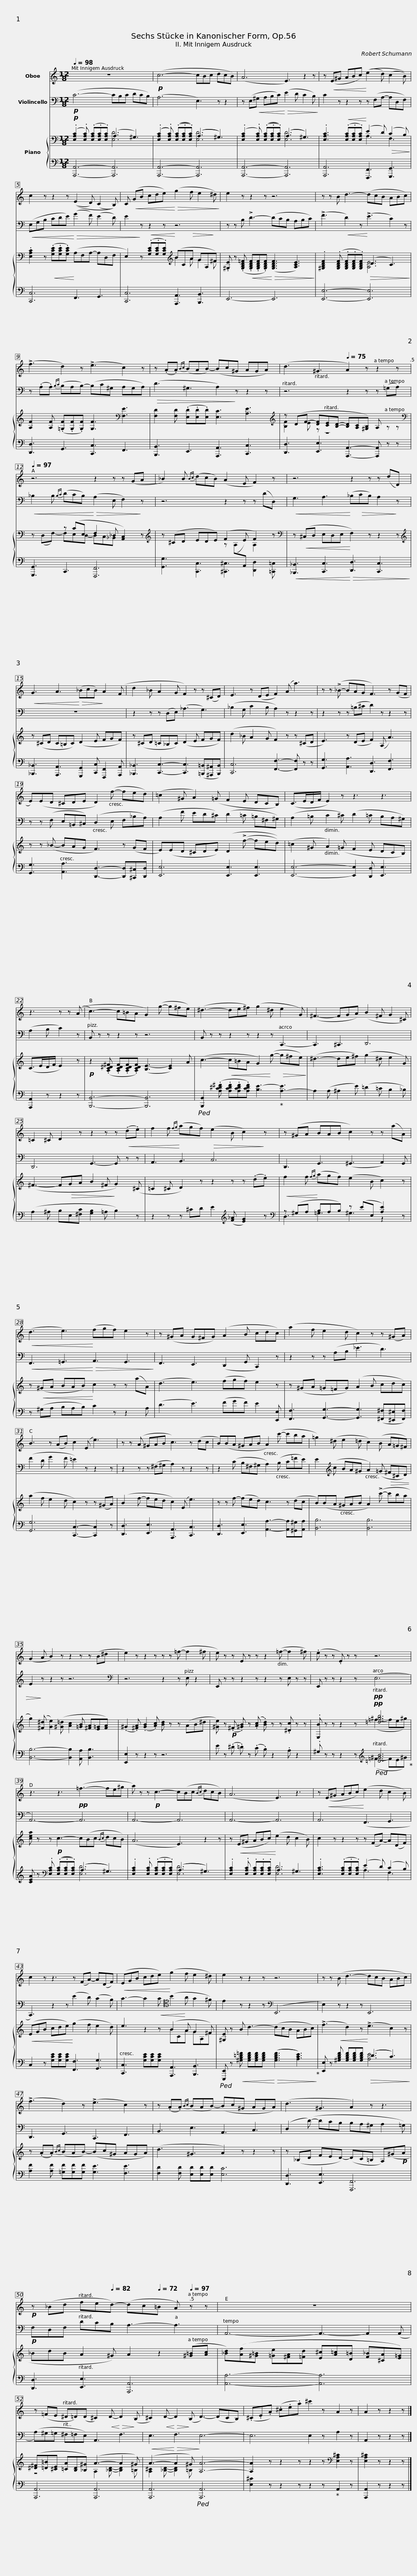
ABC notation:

X:1
%%score 1 2 { ( 3 4 ) | ( 5 6 ) }
L:1/8
Q:1/4=98
M:12/8
I:linebreak $
K:C
V:1 treble
V:2 bass
V:3 bass
V:4 bass
V:5 bass
V:6 bass
V:1
 z12 |!p! (c6- cBc dcB) | (A6 E3) z2 z |$ z!<(! (E^G ABc)!<)! ((e2 d) (c2 B)) | c2 z z2 z ((E2 D) (C2 B,)) | %5
 C!<(! (GB cde)!<)!!>(! (g2 f e2 ^d)!>)! | e2 z z2 z z6 |$ z z B d3- (dcB ABc) | (!>!f3 d2) z (!>!e3 c2) z | z (.A.A){Bc} (BAB-) (Bc^G AGA) |$ %10
 (d3[Q:1/4=85] ^G3[Q:1/4=75] A2) z z2 z[Q:1/4=97] | z6 z2 z z (GA | _B2) B{Bc} (dcB) (A2 E F2) z |$ z6 z2 z z (dD) |!<(! G3 A3!<)!!>(! (_BcB)!>)! A2 (F | %15
 d2 _B A2 G F2) z z (^CD) | E3 z (DE F2) (A a3) |$ z z (!>!_B- BAG F3) z (GF | E)(ED ^CDE D2) (f- fed) | (=c2 ^G A2) (=G F2 E DCB,) | %20
 (C>ED/F/ E2) z z3 z3 |$ z3 z z ((A | c3-) c=BA G2) (g- g^fe) | (^d3- de^f) (g2 ^d e2 G) | (^F3- FGA) (B2 ^F G2 ^C) |$ %25
 =C2 ^C D2 z z2 z z!<(! (.d.e) | f2 f!<)!{fg} (agf)!>(! (e2 B c2)!>)! z | z (^GA BAB c2) z z (aA) |$!<(! (d3 e3)!<)! (fgf) e2 z | z (^GA G^FG) (A2 B cdc) | %30
 (a2 f e2 d c2) z z (^GA) | B3 z (AB) c2 (E e3) |$ z z (A ^GAB c3) z (dc | B)(BA ^GAB A2) (c'- c'ba | =g2) (^d e2 =d c2) (B A=G^F) | %35
 (G2 A B2) z z2 z z (B^d |$ e2) z z2 z z z (=f- f2 ^f | e) z z E z z z2 (=f- f2 ^f) | (.e z z .E) z z z6 |$ z3 z3!pp! (=f3- fe^g | %40
 a) z z!p! c3- c(Bc{Bc} dcB) | (A6 E3) z3 | z!<(! (E^G ABc)!<)! (e2 d c2 B) |$ c2 z z3 z (FA-) A(DF) |!<(! (EGB cde)!<)! (g2 f e2 ^d) | %45
 e2 z z2 z z6 | z z (B d3- dcB ABc) |$ (!>!f3 d2) z (!>!e3 c2) z | z (.A.A){Bc} (BAB-) (Bc^G AGA) | (d3 ^G3 A2) z z3 | %50
!p! z (_Bd fe[Q:1/4=82]d-) (d[Q:1/4=77]c[Q:1/4=72]=B A)[Q:1/4=97] z z |$ z12 | z (=FE ^D=D)(D ^C2)!<(! D-!<)!!>(! D2!>)! (B, | ^C2)!<(! D-!<)!!>(! D2!>)! (B, D3-) (DCB,) |$ (.^C.E.A) (.^c.e.a) ^c'2 z A2 z | %55
 A2 z z2 z |] %56
V:2
!p! (C6- CB,C DCB,) | (A,6 E,3) z z2 | z (E,!<(!^G, A,B,C)!<)!!>(! (E2 D C2 B,)!>)! |$ C2 z z2 z z (F,A,- A,D,F,) |!<(! (E,G,B, CDE)!<)!!>(! (G2 F) (E2 D) | %5
 E2!>)! z z2 z z6 | z z B, !>!D3- (DCB, A,B,C) |$ (!>!F3 D2) z (!>!E3 C2) z | z (.A,.A,){B,C} (B,A,B,-) (B,C^G, A,G,A,) |!>(! (D3 ^G,3 A,2)!>)! z z2 z |$ %10
 z6 z2 z z (=G,A,) |!<(! _B,2 B,{B,C} (DCB,)!<)!!>(! (A,2 E, F,2)!>)! z | z6 z2 z z (DD,) |$!<(! G,3 A,3!<)! (_B,!>(!CB,) A,2!>)! z | z12 | %15
 z2 z z (D,E,) (_A,3 G,3) | (_B,2 G, C2 B, A,2) z z2 z |$ z2 z z (=B,^C D2) z z2 z | z z (F, E,=B,,^C,) (D,2 E, F,_B,A,) | (A,2 F ED^C) (D2 =C =B,^F,^G,) | %20
 (A,2 =B, C2 ^C) (D2 =C B,A,^G,) |$ (A,2 B, C2) z | B,, z z z2 z z6 | B,, z z z2 z z2 z C,,3- | C,,3 ^C,,3 D,,6 |$ %25
 D,,6 G,,3- G,, z z | A,,3 B,,3 C,6 | D,,3 G,,3 (^G,,3 A,,2) G,, |$!<(! F,,3 =G,,3!<)!!>(! A,,3 G,,3!>)! | F,,3 E,,3 (D,,2 G,, C,,2) z | %30
 z2 z z (A,B, _E3 D3) | (F2 D G2 F =E2) z z2 z |$ z2 z z (^F,^G, A,2) z z2 z | z2 (C B,^F,^G, A,2) (B, C=FE) | E2[K:treble] (c BA^G A2) (=G!>(! ^F^CD) | %35
 E2!>)! z z2 z z6 |$[K:bass] z6 z2 z E, z2 | E,, z z z2 z z2 z E, z z | E,, z z z2 z!pp! (E,6 |$ A,,6-) A,,6 | %40
 A,,6- A,,6 | A,,6- A,,6 | A,,6 (F,,3 G,,3 |$ C,,3) z2 z (E2 D) (C2 B,) | C3- C2!<(! C[K:tenor] (B2!<)! A G2 ^F) | %45
 E2 z z2 z[K:bass] (E,,6 | E,2) z z2 z E,,6 |$ D,,3 G,,3 C,,3 F,,3 | B,,3 E,3 A,,3 C,3 | (D,2 (D-) DCB, B,A,^G, A,2 =G,) | %50
!p! F,D,F, DCB, A,3- A,3 |$ A,,6- A,,3- A,,2 (A,, | (A,)^G,=G, ^F,=F,E,) A,,3 F,3 |!<(! E,3!<)!!>(! F,3!>)! E,6- |$ E,6 E,2 z A,2 z | %55
 A,,2 z z2 z |] %56
V:3
!p! (.[E,A,C]2 .[E,A,C]) (.[E,A,C].[E,A,C].[E,A,C]) (A,3 ^G,3) | ((.[E,A,C]2 .[E,A,C])) ((.[E,A,C].[E,A,C].[E,A,C])) ((A,3 ^G,3)) | (.[E,A,C]2 .[E,A,C]) ((.[E,A,C].[E,A,C].[E,A,C])) ((A,3 ^G,3)) |$ .[E,A,C]3!<(! (.[E,A,C].[E,A,C].[E,A,C])!<)! (E2 D)!>(! (C2 B,)!>)! | .[E,A,C]2 z!<(! (.[G,CE].[G,CE].[G,CE])!<)! (A,F,A,- A,D,F, | %5
 E,2) z!<(! (.[G,CE].[G,CE].[G,CE])!<)![K:treble] (BC!>(!A GA,!>)!^F) | .[^G,E] z (.[G,B,D=F]!<(! .[G,B,DF].[G,B,DF].[G,B,DF])!<)!!>(! ([G,B,DF]3 [A,CE]3)!>)! |$ .[^G,B,DF]2 (.[G,B,DF]!<(! .[G,B,DF].[G,B,DF].[G,B,DF])!<)!!>(! (D3 C3)!>)! | [A,F]2 [A,F] (.[=G,F].[G,F].[G,F]) [G,F]3[K:bass] [F,E]3 | [F,D]2 [F,D] (.[E,D].[E,D].[E,D]) [E,C]3 [A,E]3 |$ %10
[K:treble] z (DF- [DF][CE][B,D]- [B,D][A,C][^G,B,]) A, z z |[K:bass] x2 x z (CE, F,2 _D, [A,,C,]2) z |[K:treble] z (^CD EDE) (F2 E F2) z |$[K:bass] z!<(! (^C,D, E,D,E,!<)! F,2) z z2 z |[K:treble] z (^CD C=B,C) (D2 E FGF) | %15
 z (^CD =C_B,C) (D2 E FGF) | (d2 _B A2 G F2) z z (^CD |$ E3) z (DE F2) (A, A3) | z z (_B- BAG F3) z (GF | E)(ED ^CDE) (D2 (!>!f- fed)) | %20
 (=c2 ^G A2) (=G F2 E DCB,) |$ (C>ED/F/ E2) z |!p! z2 (.[A,C^D^F] .[A,CDF].[A,CDF].[A,CDF]) ([B,E-]3 [CE]2) A | (c3-!<(! c=BA G2)!<)! (g-!>(! g^fe)!>)! | (^d3- de^f) (g2 ^d e2 G) |$ %25
 (^F3- F!>(!GA B2 ^F!>)! G2) (^C | =C2 ^C D2) z z2 z z (.d.e) |!<(! f2 f!<)!{fg} (agf) (e2 B c2) z |$ z!<(! (^GA BAB)!<)! c2 z z (aA) | (d3 e3) (fgf) e2 z | %30
 z (^GA =G=FG) (A2 B cdc) | (a2 f e2 d c2) z z (^GA) |$ (B2 f- fed c2) (E e3) | z z f- (fed) c3 z (dc | B)(BA ^GAB A2) (!>!c'- c'ba | %35
 g2) ([^F^d] [Ge]2) ([^G=d] [Ac]2 [=GB] [^FA][E=G][FA]) |$ (.^G2 .[^FA]) (.[GB]2 .[Ac]) [Bd] z z (AB^d | [^Ge]) z!p! (.^F .[^GB]) z (.[Ac] .[Bd]) z z .[^Dc] z z | .[E,B] z z z2 z!pp! [=d^gb]6 |$ [cea] z z!p! c3- c(Bc{Bc} dcB) | %40
 (A6 E3) z2 z | z!<(! (E^G ABc)!<)! (e2 d c2 B) | c2 z z2 z z (FA-) A(DF) |$!<(! (EGB cde)!<)! (g2 f e2 d) | e3 z2 z (B2 A G2 ^F) | %45
 [^G,E] z B d3- (dcB ABc) | (!>!f3 d2) z (!>!e3 c2) z |$ z (.A.A){Bc} (BAB-) (Bc^G AGA) | (d3 ^G3 A2) z z2 z | z (_B,D FED-) (DC=B, A,)(^G!p!A | %50
 _BdB A2 ^G) A2 z2 ([^G=B][Ac] |$ [_Bd])([Af][^G=B] [=Ge][^FA][=Fd] [E^c][A=c][D=B] [F_B][^CA][E=G]) | ([^D^F][=D=B][^CE] [=CA][B,D][_B,^G]) (A3- A2 ^G) | (A3- A2 ^G) [A,A]6- |$ [A,A]2 z z2 z z2 z[K:bass] [E,A,^C]2 z | %55
 [E,A,^C]2 z z2 z |] %56
V:4
 x4 x2 [E,D]6 | x4 x2 [E,D]6 | x4 x2 [E,D]6 |$ x4 x2 A,3 F,3 | x12 | %5
 x3 x3[K:treble] B2 A G2 ^F | x12 |$ x4 x2 [A,E]6 | x9[K:bass] x3 | x12 |$ %10
[K:treble] [B,F]2 E z z8 |[K:bass] z (D,F,-) F,E,D,- D,C,_B,, x x2 |[K:treble] x3 x3 z (A,[I:staff +1]A,,)[I:staff -1] A,2 x |$[K:bass] x12 |[K:treble] x12 | %15
 x12 | x12 |$ x12 | x12 | x12 | %20
 x12 |$ x6 | x12 | x12 | x12 |$ %25
 x12 | x12 | x12 |$ x12 | x12 | %30
 x12 | x12 |$ x12 | x12 | x12 | %35
 x12 |$ x12 | x12 | x x x x2 x (=f3- fe^g) |$ x12 | %40
 x12 | x12 | x12 |$ x12 | x3 x2 x BCA GA,^F | %45
 x12 | x12 |$ x12 | x12 | x12 | %50
 x12 |$ x12 | z4 x2 A,2 [_B,D]- [B,D]2 =B, | [A,^C]2 [_B,D]- [B,D]2 =B, x6 |$ x9[K:bass] x3 | %55
 x6 |] %56
V:5
 [A,,,A,,]6- [A,,,A,,]6 | [A,,,A,,]6- [A,,,A,,]6 | [A,,,A,,]6- [A,,,A,,]6 |$ [A,,,A,,]6 [F,,,F,,]3 [G,,,G,,]3 | [C,,C,]6 F,,3 G,,3 | %5
 [C,,C,]6 [A,,,A,,]3 [B,,,B,,]3 | E,,6- E,,6 |$ [E,,E,]6- [E,,E,]6 | [D,,D,]3 G,,3 [C,,C,]3 F,,3 | [B,,,B,,]3 E,,3 [A,,,A,,]3 [C,,C,]3 |$ %10
 [D,,D,]3 [E,,E,]3 [A,,,A,,]3- [A,,,A,,] z z | [G,,,G,,]3 C,,3 [F,,,F,,]6 | [G,,G,]3 [C,,C,]3 [^C,,^C,]3 [D,,D,]2 [=C,,=C,] |$!<(! [_B,,,_B,,]3 [C,,C,]3!<)!!>(! [D,,D,]3 [C,,C,]3!>)! | [_B,,,_B,,]3 [A,,,A,,]3 [G,,,G,,]2 [C,,C,] [F,,,F,,]2 [A,,,A,,] | %15
 [_B,,,_B,,]3 [C,,C,]3- [C,,C,]3 ([=B,,,=B,,][^A,,,^A,,][B,,,B,,]) | [C,,C,]6 [F,,F,]3- [F,,F,] z z |$ [G,,G,]3 [A,,A,]3 [D,,D,]3 [F,,F,]3 | [G,,G,]3 [A,,A,]3 [D,,D,]3- [D,,D,][^C,,^C,][D,,D,] | [E,,E,]6 [E,,E,]3 [E,,E,]3 | %20
 [E,,E,]6- [E,,E,]2 [D,,D,] [E,,E,]3 |$ [A,,,A,,]2 z z2 z | [B,,,B,,]6- [B,,,B,,]6 |!ped! [B,,,B,,]2 (.[A,C^D^F] .[A,CDF].[A,CDF].[A,CDF]) [B,E-]3!ped-up! [A,-E]3 | A,2 (A, ^A,2 E) (=D2 =C B,2 _B,) |$ %25
 (A,2 ^A, B,E,[^F,C] [G,B,]2 =A, B,2) z | z2 z z ^CD E2[K:treble] ([F_A] [EG]2) z |[K:bass] z (^G,A, B,A,B,) z (EE, [A,E]2) z |$ z (^G,A, B,A,B,) C2 z z2 A, | (D3 E3) (FGF) E2 [E,,E,] | %30
 [F,,F,]3 [G,,G,]3- [G,,G,]3 ([^F,,^F,][^E,,^E,][F,,F,]) | [G,,G,]6 [C,,C,]3- [C,,C,]2 z |$ [D,,D,]3 [E,,E,]3 [A,,,A,,]3 [C,,C,]3 | [D,,D,]3 [E,,E,]3 [A,,A,]3- [A,,A,][^G,,^G,][A,,A,] | [B,,B,]6 [B,,B,]6 | %35
 [B,,B,]6- [B,,B,]2 [A,,A,] [B,,B,]3 |$ [E,,E,]2 z z2 z z6 | E z (.^D .=D) z (.C .B,) z2 .A, z2 | .^G, z z z2 z[K:treble]!ped! [=D^GB]6!ped-up! |$ [CEA] z[K:bass] .[E,A,C] ((.[E,A,C].[E,A,C].[E,A,C])) ((A,3 ^G,3)) | %40
 .[E,A,C]2 .[E,A,C] (.[E,A,C].[E,A,C].[E,A,C]) ((A,3 ^G,3)) | .[E,A,C]2 .[E,A,C] .[E,A,C].[E,A,C].[E,A,C] A,3 ^G,3 | .[E,A,C]3 (.[E,A,C].[E,A,C].[E,A,C]) (E2 D) (C2 B,) |$ C,2 z [G,CE][G,CE][G,CE] [F,,F,]3 [G,,G,]3 | [C,,C,]3 [G,CE][G,CE][G,CE] [A,,,A,,]3 [B,,,B,,]3 | %45
!ped! [E,,,E,,] z!<(! [^G,B,=D=F] [G,B,DF][G,B,DF][G,B,DF]!<)!!>(! (([G,B,DF]3 [A,CE]3))!ped-up!!>)! | [E,,E,] z!<(! [^G,B,DF] [G,B,DF][G,B,DF][G,B,DF]!<)!!>(! ((D3 C3))!>)! |$ [A,F]2 [A,F] [=G,F][G,F][G,F] [G,E]3 [F,E]3 | [F,D]2 [F,D] [E,D][E,D][E,D] [E,C]6 | [D,,D,]3 [E,,E,]3 [F,,,F,,]6 | %50
 [D,,D,]3 [E,,E,]3 [A,,,A,,]6 |$ [A,,A,]6- [A,,A,]6 | [A,,,A,,]6 [A,,,A,,]6 | [A,,,A,,]6!ped! [A,,,A,,]6 |$ [E,^C]2 z z2 z z2 z!ped-up! A,,2 z | %55
 [A,,,A,,]2 z z2 z |] %56
V:6
 x12 | x12 | x12 |$ x12 | x12 | %5
 x12 | x12 |$ x12 | x12 | x12 |$ %10
 x12 | x12 | x12 |$ x12 | x12 | %15
 x12 | x12 |$ x12 | x12 | x12 | %20
 x12 |$ x6 | x12 | x12 | x12 |$ %25
 x12 | x8[K:treble] x4 |[K:bass] D,3 =G,3 ^G,3 z2 z |$ x12 | x12 | %30
 x12 | x12 |$ x12 | x12 | x12 | %35
 x12 |$ x12 | x12 | x x x x2 x[K:treble] (=F3- FE^G) |$ x x[K:bass] x x x x [E,D]6 | %40
 x2 x x x x [E,D]6 | x2 x x x x [E,D]6 | x3 x x x A,3 F,3 |$ x12 | x12 | %45
 x12 | x x x x x x [A,E]6 |$ x12 | x12 | x12 | %50
 x12 |$ x12 | x12 | x12 |$ x12 | %55
 x6 |] %56
